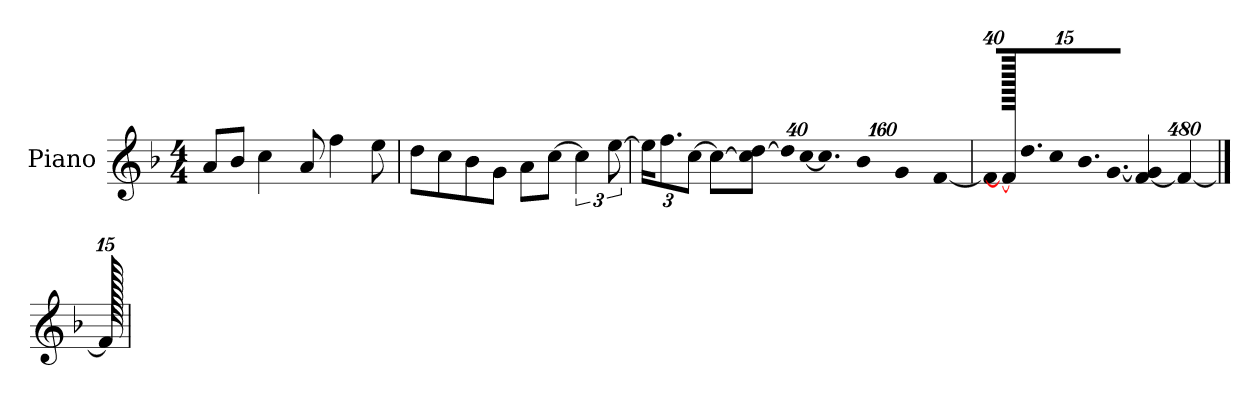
**kern
*part1
*staff1
*I"Piano
*I'P-no
*clefG2
*k[b-]
*M4/4
*MM90
=1
8a/L
8b-/J
4cc\
8a/
4ff\
8ee\
=2
8dd\L
8cc\
8b-\
8g\J
8a\L
[8cc\J
6cc\]
[12ee\
=3
*Xbrackettup
24ee\KL]
12.ff\
[12cc\J
8cc\L_
8cc\] [8dd\J
!LO:N:vis=32
640%23dd/LLL]
!LO:N:vis=32
[640%23cc/JJ
!LO:N:vis=8.
640%137cc/]
!LO:N:vis=16
1920%137b-/L
!LO:N:vis=32
640%23g/K
[384%41f/J
=4
!LO:N:vis=32
640%23f/KLL]
1920f/_
!LO:N:vis=16.
960%103dd/J
!LO:N:vis=8
960%137cc/
!LO:N:vis=16.
960%103b-/L
!LO:N:vis=16.
[960%103g/JJ
[4f/ 4g/]
1920%479f/_
==5
1920f/]
=
*-
